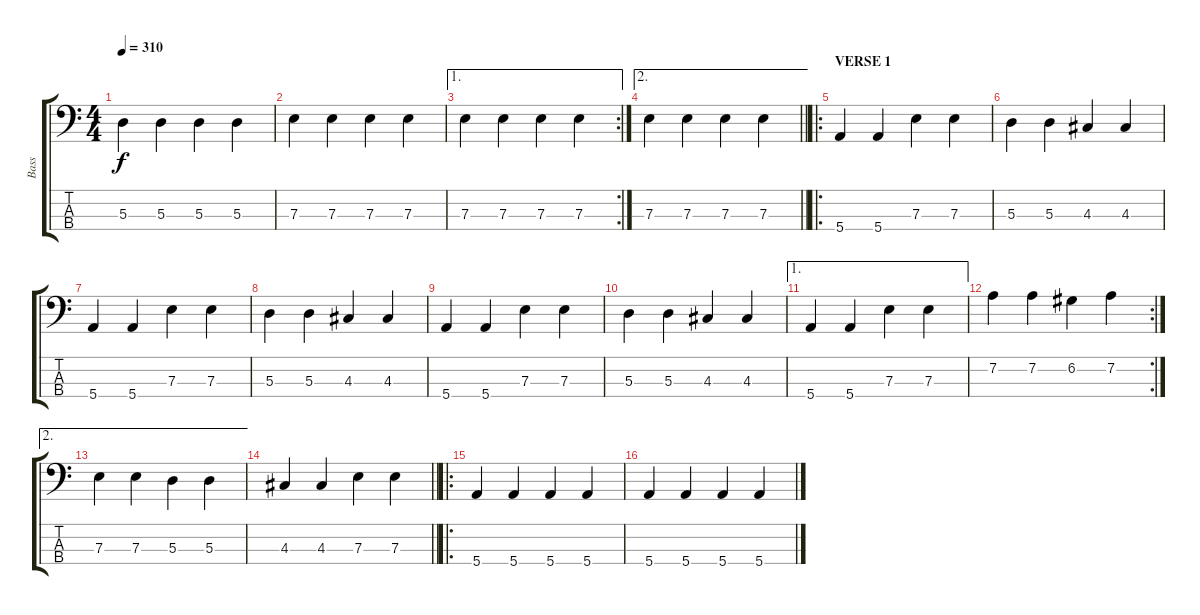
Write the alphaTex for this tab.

\track ("Bass" "Bass") {instrument electricbassfinger}
\staff {score tabs}
\tuning (G2 D2 A1 E1) {hide}
\ts (4 4)
\tempo 310
\clef f4
\ks c
5.3.4{dy f} 5.3.4 5.3.4 5.3.4 |
7.3.4 7.3.4 7.3.4 7.3.4 |
\ae 1
\rc 2
7.3.4 7.3.4 7.3.4 7.3.4 |
\ae 2
\barLineRight lightlight
7.3.4 7.3.4 7.3.4 7.3.4 |
\ro
\section ("" "VERSE 1")
5.4.4 5.4.4 7.3.4 7.3.4 |
5.3.4 5.3.4 4.3.4 4.3.4 |
5.4.4 5.4.4 7.3.4 7.3.4 |
5.3.4 5.3.4 4.3.4 4.3.4 |
5.4.4 5.4.4 7.3.4 7.3.4 |
5.3.4 5.3.4 4.3.4 4.3.4 |
\ae 1
5.4.4 5.4.4 7.3.4 7.3.4 |
\rc 2
7.2.4 7.2.4 6.2.4 7.2.4 |
\ae 2
7.3.4 7.3.4 5.3.4 5.3.4 |
\barLineRight lightlight
4.3.4 4.3.4 7.3.4 7.3.4 |
\ro
5.4.4 5.4.4 5.4.4 5.4.4 |
5.4.4 5.4.4 5.4.4 5.4.4
